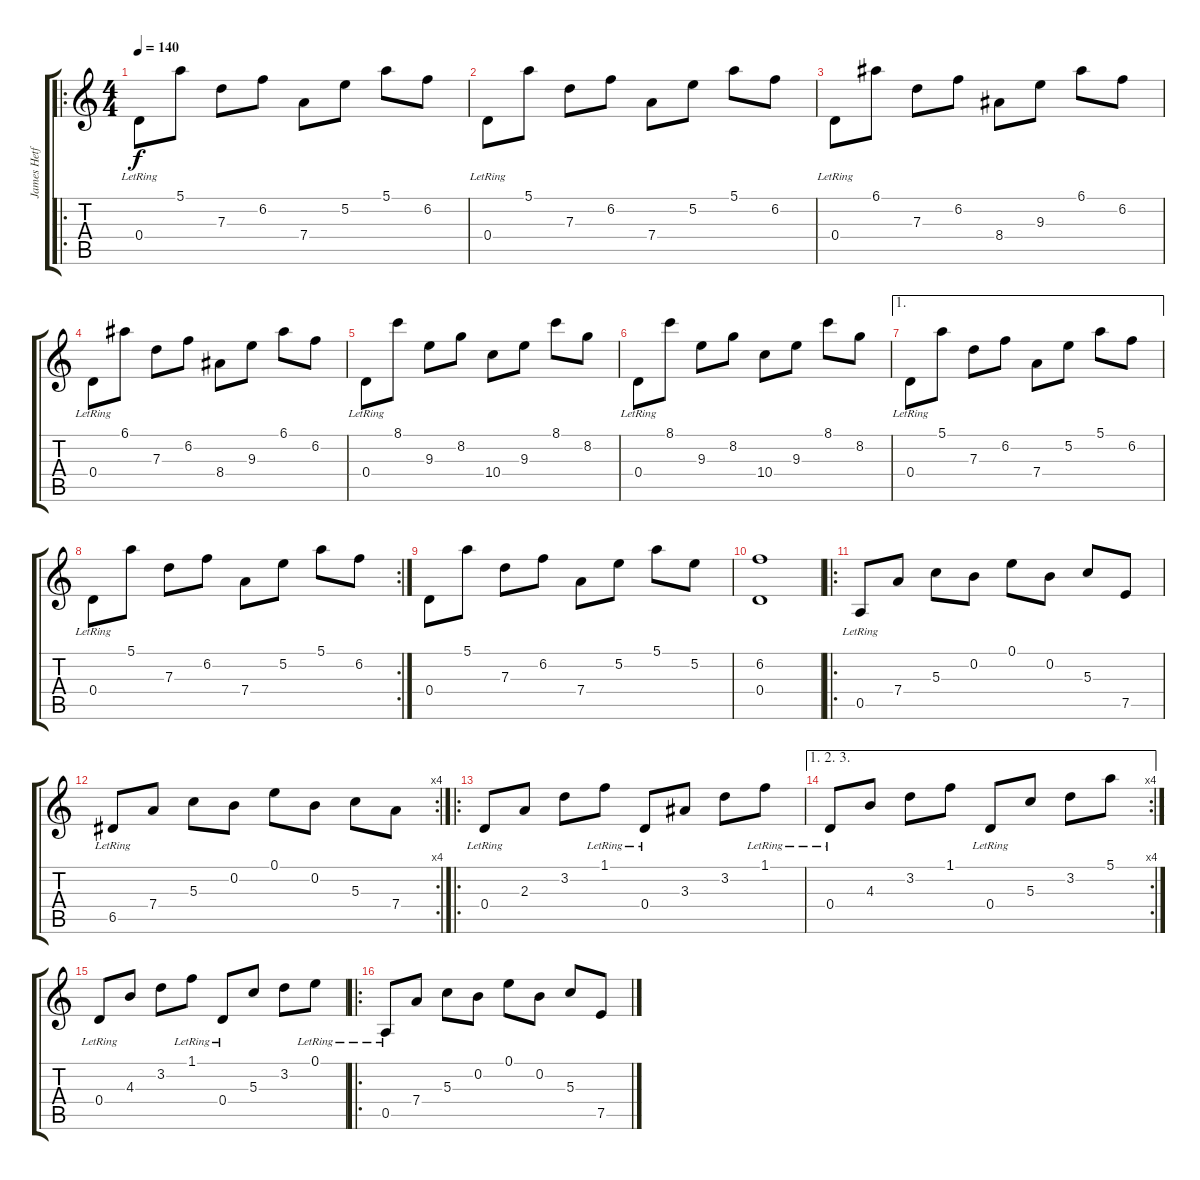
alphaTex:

\track ("James Hetfield clean " "James Hetf") {instrument electricguitarclean}
\staff {score tabs}
\tuning (E4 B3 G3 D3 A2 E2) {hide}
\ro
\ts (4 4)
\tempo 140
\clef g2
\ks c
0.4{lr}.8{dy f instrument electricguitarclean} 5.1.8 7.3.8 6.2.8 7.4.8 5.2.8 5.1.8 6.2.8 |
0.4{lr}.8 5.1.8 7.3.8 6.2.8 7.4.8 5.2.8 5.1.8 6.2.8 |
0.4{lr}.8 6.1.8 7.3.8 6.2.8 8.4.8 9.3.8 6.1.8 6.2.8 |
0.4{lr}.8 6.1.8 7.3.8 6.2.8 8.4.8 9.3.8 6.1.8 6.2.8 |
0.4{lr}.8 8.1.8 9.3.8 8.2.8 10.4.8 9.3.8 8.1.8 8.2.8 |
0.4{lr}.8 8.1.8 9.3.8 8.2.8 10.4.8 9.3.8 8.1.8 8.2.8 |
\ae 1
0.4{lr}.8 5.1.8 7.3.8 6.2.8 7.4.8 5.2.8 5.1.8 6.2.8 |
\rc 2
0.4{lr}.8 5.1.8 7.3.8 6.2.8 7.4.8 5.2.8 5.1.8 6.2.8 |
0.4.8 5.1.8 7.3.8 6.2.8 7.4.8 5.2.8 5.1.8 5.2.8 |
(6.2 0.4).1 |
\ro
0.5{lr}.8 7.4.8 5.3.8 0.2.8 0.1.8 0.2.8 5.3.8 7.5.8 |
\rc 4
6.5{lr}.8 7.4.8 5.3.8 0.2.8 0.1.8 0.2.8 5.3.8 7.4.8 |
\ro
0.4{lr}.8 2.3.8 3.2.8 1.1{lr}.8 0.4{lr}.8 3.3.8 3.2.8 1.1{lr}.8 |
\ae (1 2 3)
\rc 4
0.4{lr}.8 4.3.8 3.2.8 1.1.8 0.4{lr}.8 5.3.8 3.2.8 5.1.8 |
0.4{lr}.8 4.3.8 3.2.8 1.1{lr}.8 0.4{lr}.8 5.3.8 3.2.8 0.1{lr}.8 |
\ro
0.5{lr}.8 7.4.8 5.3.8 0.2.8 0.1.8 0.2.8 5.3.8 7.5.8
